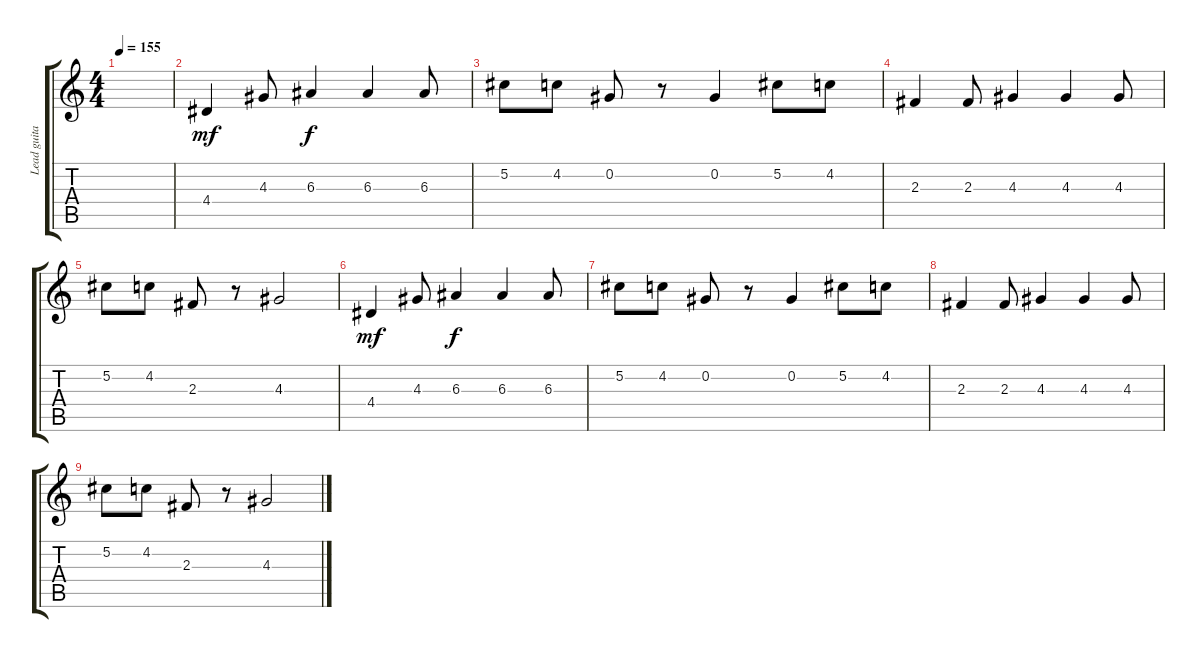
\track ("Lead guitar" "Lead guita") {instrument distortionguitar}
\staff {score tabs}
\tuning (Db4 Ab3 E3 B2 Gb2 Db2) {hide}
\ts (4 4)
\tempo 155
\clef g2
\ks c
|
4.4.4{dy mf} 4.3.8 6.3.4{dy f} 6.3.4 6.3.8 |
5.2.8 4.2.8 0.2.8 r.8 0.2.4 5.2.8 4.2.8 |
2.3.4 2.3.8 4.3.4 4.3.4 4.3.8 |
5.2.8 4.2.8 2.3.8 r.8 4.3.2 |
4.4.4{dy mf} 4.3.8 6.3.4{dy f} 6.3.4 6.3.8 |
5.2.8 4.2.8 0.2.8 r.8 0.2.4 5.2.8 4.2.8 |
2.3.4 2.3.8 4.3.4 4.3.4 4.3.8 |
5.2.8 4.2.8 2.3.8 r.8 4.3.2
